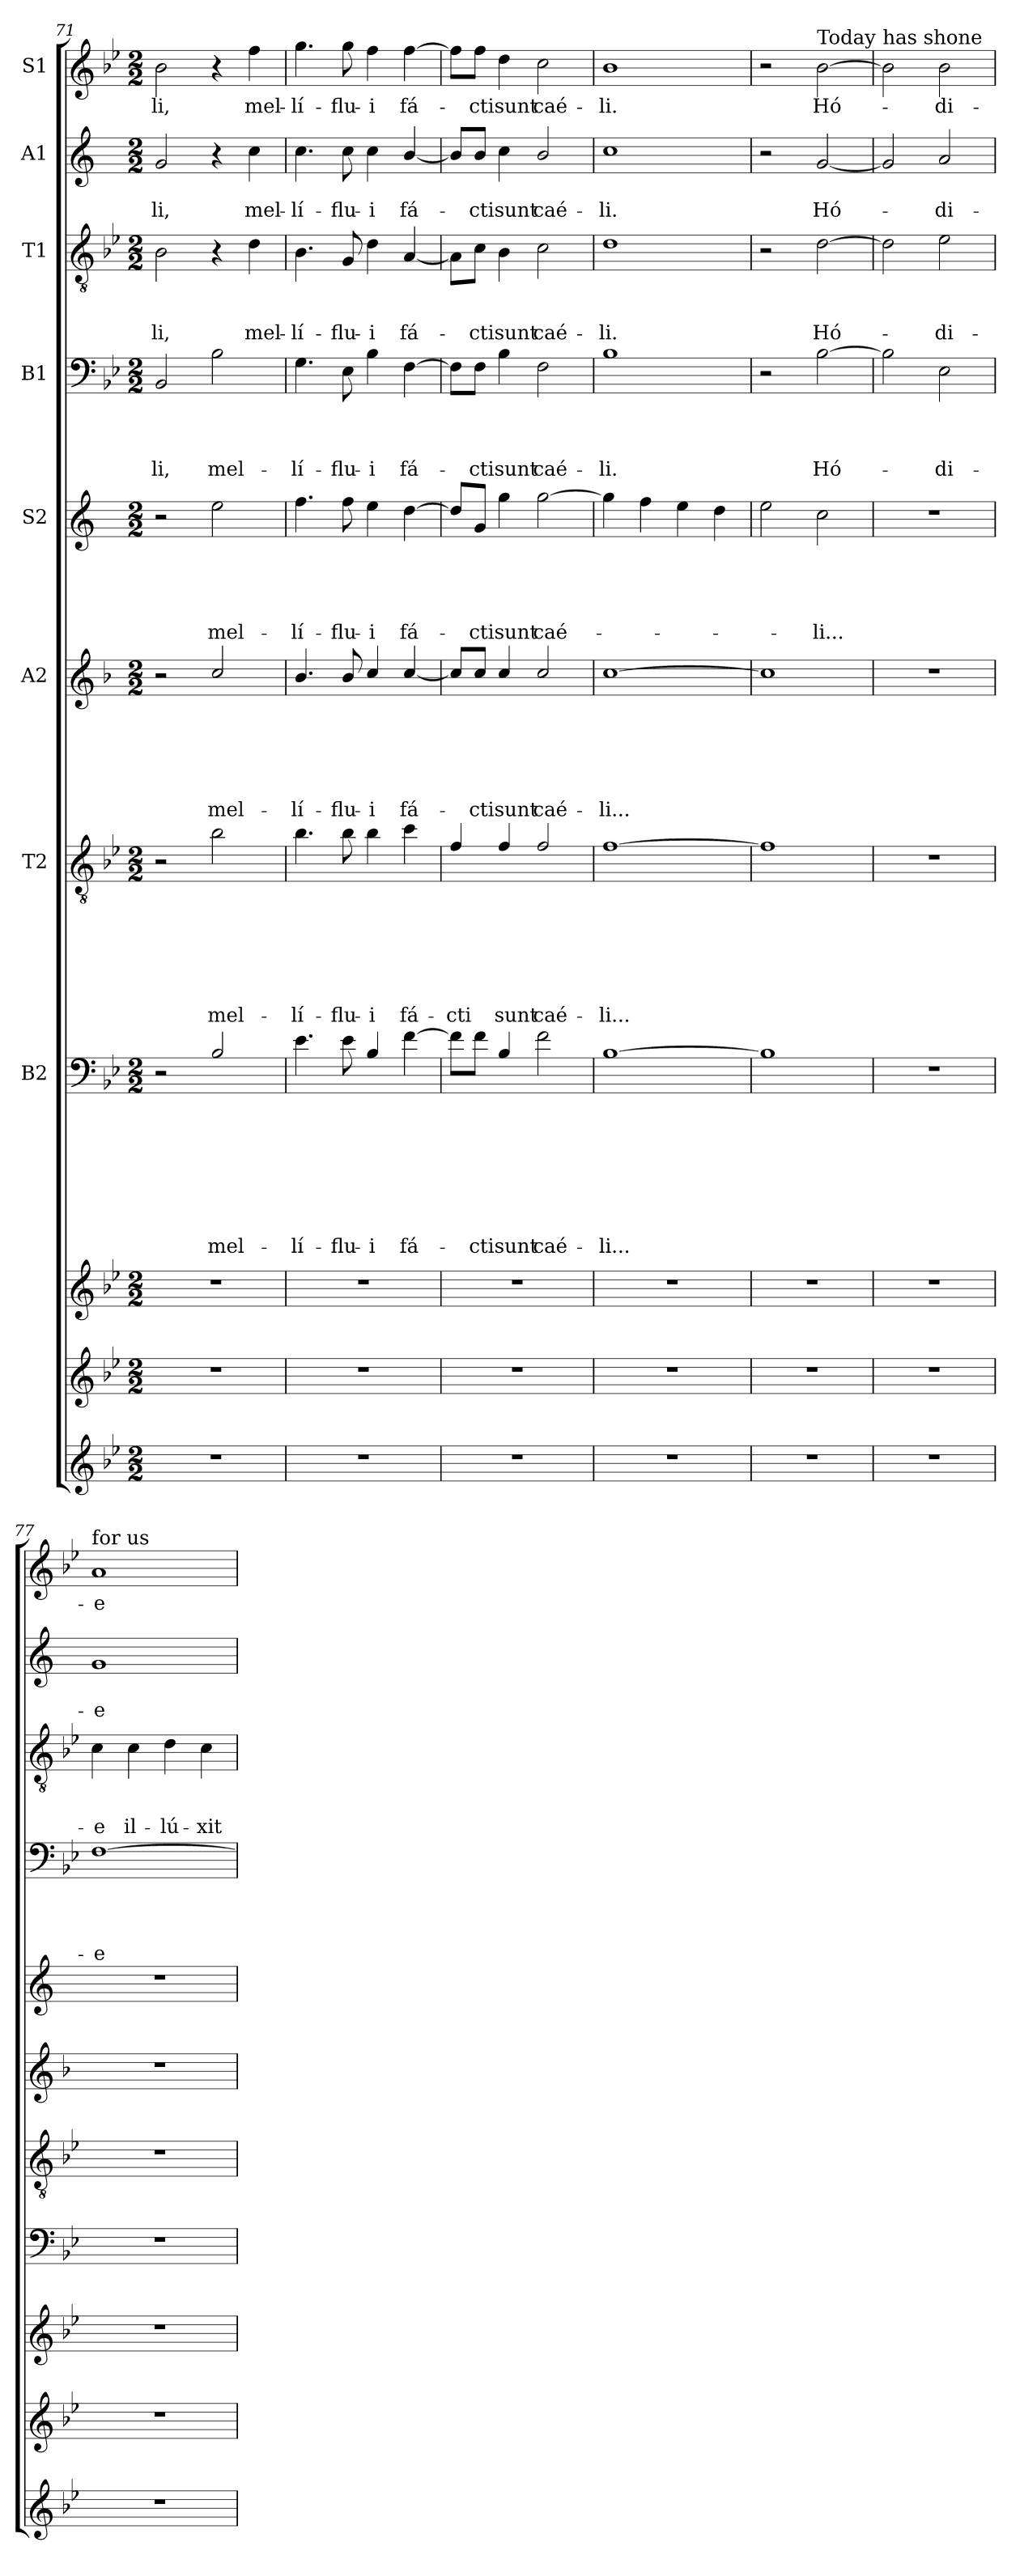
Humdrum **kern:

**kern	**kern	**kern	**kern	**text	**text	**text	**text	**text	**text	**text	**text	**kern	**text	**text	**text	**text	**text	**text	**text	**kern	**text	**text	**text	**text	**text	**text	**kern	**text	**text	**text	**text	**text	**kern	**text	**text	**text	**text	**kern	**text	**text	**text	**kern	**text	**text	**kern	**text
*part11	*part10	*part9	*part8	*part8	*part8	*part8	*part8	*part8	*part8	*part8	*part8	*part7	*part7	*part7	*part7	*part7	*part7	*part7	*part7	*part6	*part6	*part6	*part6	*part6	*part6	*part6	*part5	*part5	*part5	*part5	*part5	*part5	*part4	*part4	*part4	*part4	*part4	*part3	*part3	*part3	*part3	*part2	*part2	*part2	*part1	*part1
*staff11	*staff10	*staff9	*staff8	*staff8	*staff8	*staff8	*staff8	*staff8	*staff8	*staff8	*staff8	*staff7	*staff7	*staff7	*staff7	*staff7	*staff7	*staff7	*staff7	*staff6	*staff6	*staff6	*staff6	*staff6	*staff6	*staff6	*staff5	*staff5	*staff5	*staff5	*staff5	*staff5	*staff4	*staff4	*staff4	*staff4	*staff4	*staff3	*staff3	*staff3	*staff3	*staff2	*staff2	*staff2	*staff1	*staff1
*	*	*	*I"B2	*	*	*	*	*	*	*	*	*I"T2	*	*	*	*	*	*	*	*I"A2	*	*	*	*	*	*	*I"S2	*	*	*	*	*	*I"B1	*	*	*	*	*I"T1	*	*	*	*I"A1	*	*	*I"S1	*
*clefG2	*clefG2	*clefG2	*clefF4	*	*	*	*	*	*	*	*	*clefGv2	*	*	*	*	*	*	*	*clefG2	*	*	*	*	*	*	*clefG2	*	*	*	*	*	*clefF4	*	*	*	*	*clefGv2	*	*	*	*clefG2	*	*	*clefG2	*
*	*	*	*ITrd7c12	*	*	*	*	*	*	*	*	*ITrd8c14	*	*	*	*	*	*	*	*ITrd4c7	*	*	*	*	*	*	*ITrd1c2	*	*	*	*	*	*	*	*	*	*	*	*	*	*	*ITrd1c2	*	*	*	*
*k[b-e-]	*k[b-e-]	*k[b-e-]	*k[b-e-]	*	*	*	*	*	*	*	*	*k[b-e-]	*	*	*	*	*	*	*	*k[b-e-]	*	*	*	*	*	*	*k[b-e-]	*	*	*	*	*	*k[b-e-]	*	*	*	*	*k[b-e-]	*	*	*	*k[b-e-]	*	*	*k[b-e-]	*
*B-:	*B-:	*B-:	*B-:	*	*	*	*	*	*	*	*	*B-:	*	*	*	*	*	*	*	*B-:	*	*	*	*	*	*	*B-:	*	*	*	*	*	*B-:	*	*	*	*	*B-:	*	*	*	*B-:	*	*	*B-:	*
*M2/2	*M2/2	*M2/2	*M2/2	*	*	*	*	*	*	*	*	*M2/2	*	*	*	*	*	*	*	*M2/2	*	*	*	*	*	*	*M2/2	*	*	*	*	*	*M2/2	*	*	*	*	*M2/2	*	*	*	*M2/2	*	*	*M2/2	*
=71	=71	=71	=71	=71	=71	=71	=71	=71	=71	=71	=71	=71	=71	=71	=71	=71	=71	=71	=71	=71	=71	=71	=71	=71	=71	=71	=71	=71	=71	=71	=71	=71	=71	=71	=71	=71	=71	=71	=71	=71	=71	=71	=71	=71	=71	=71
!	!	!	!	!	!	!	!	!	!	!	!	!	!	!	!	!	!	!	!	!	!	!	!	!	!	!	!	!	!	!	!	!	!	!	!	!	!LO:LY:b	!	!	!	!LO:LY:b	!	!	!LO:LY:b	!	!LO:LY:b
1r	1r	1r	2r	.	.	.	.	.	.	.	.	2r	.	.	.	.	.	.	.	2r	.	.	.	.	.	.	2r	.	.	.	.	.	2BB-/	.	.	.	-li,	2B-\	.	.	-li,	2f/	.	-li,	2b-\	-li,
!	!	!	!	!	!	!	!	!	!	!	!LO:LY:b	!	!	!	!	!	!	!	!LO:LY:b	!	!	!	!	!	!	!LO:LY:b	!	!	!	!	!	!LO:LY:b	!	!	!	!	!LO:LY:b	!	!	!	!	!	!	!	!	!
.	.	.	2BB-/	.	.	.	.	.	.	.	mel-	2B-\	.	.	.	.	.	.	mel-	2f/	.	.	.	.	.	mel-	2dd\	.	.	.	.	mel-	2B-\	.	.	.	mel-	4r	.	.	.	4r	.	.	4r	.
!	!	!	!	!	!	!	!	!	!	!	!	!	!	!	!	!	!	!	!	!	!	!	!	!	!	!	!	!	!	!	!	!	!	!	!	!	!	!	!	!	!LO:LY:b	!	!	!LO:LY:b	!	!LO:LY:b
.	.	.	.	.	.	.	.	.	.	.	.	.	.	.	.	.	.	.	.	.	.	.	.	.	.	.	.	.	.	.	.	.	.	.	.	.	.	4d\	.	.	mel-	4b-\	.	mel-	4ff\	mel-
=72	=72	=72	=72	=72	=72	=72	=72	=72	=72	=72	=72	=72	=72	=72	=72	=72	=72	=72	=72	=72	=72	=72	=72	=72	=72	=72	=72	=72	=72	=72	=72	=72	=72	=72	=72	=72	=72	=72	=72	=72	=72	=72	=72	=72	=72	=72
!	!	!	!	!	!	!	!	!	!	!	!LO:LY:b	!	!	!	!	!	!	!	!LO:LY:b	!	!	!	!	!	!	!LO:LY:b	!	!	!	!	!	!LO:LY:b	!	!	!	!	!LO:LY:b	!	!	!	!LO:LY:b	!	!	!LO:LY:b	!	!LO:LY:b
1r	1r	1r	4.E-\	.	.	.	.	.	.	.	-lí-	4.B-\	.	.	.	.	.	.	-lí-	4.e-/	.	.	.	.	.	-lí-	4.ee-\	.	.	.	.	-lí-	4.G\	.	.	.	-lí-	4.B-\	.	.	-lí-	4.b-\	.	-lí-	4.gg\	-lí-
!	!	!	!	!	!	!	!	!	!	!	!LO:LY:b	!	!	!	!	!	!	!	!LO:LY:b	!	!	!	!	!	!	!LO:LY:b	!	!	!	!	!	!LO:LY:b	!	!	!	!	!LO:LY:b	!	!	!	!LO:LY:b	!	!	!LO:LY:b	!	!LO:LY:b
.	.	.	8E-\	.	.	.	.	.	.	.	-flu-	8B-\	.	.	.	.	.	.	-flu-	8e-/	.	.	.	.	.	-flu-	8ee-\	.	.	.	.	-flu-	8E-\	.	.	.	-flu-	8G/	.	.	-flu-	8b-\	.	-flu-	8gg\	-flu-
!	!	!	!	!	!	!	!	!	!	!	!LO:LY:b	!	!	!	!	!	!	!	!LO:LY:b	!	!	!	!	!	!	!LO:LY:b	!	!	!	!	!	!LO:LY:b	!	!	!	!	!LO:LY:b	!	!	!	!LO:LY:b	!	!	!LO:LY:b	!	!LO:LY:b
.	.	.	4BB-/	.	.	.	.	.	.	.	-i	4B-\	.	.	.	.	.	.	-i	4f/	.	.	.	.	.	-i	4dd\	.	.	.	.	-i	4B-\	.	.	.	-i	4d\	.	.	-i	4b-\	.	-i	4ff\	-i
!	!	!	!	!	!	!	!	!	!	!	!LO:LY:b	!	!	!	!	!	!	!	!LO:LY:b	!	!	!	!	!	!	!LO:LY:b	!	!	!	!	!	!LO:LY:b	!	!	!	!	!LO:LY:b	!	!	!	!LO:LY:b	!	!	!LO:LY:b	!	!LO:LY:b
.	.	.	[4F\	.	.	.	.	.	.	.	fá-	4c\	.	.	.	.	.	.	fá-	[4f/	.	.	.	.	.	fá-	[4cc\	.	.	.	.	fá-	[4F\	.	.	.	fá-	[4A/	.	.	fá-	[4a/	.	fá-	[4ff\	fá-
!!LO:PB:g=z
=73	=73	=73	=73	=73	=73	=73	=73	=73	=73	=73	=73	=73	=73	=73	=73	=73	=73	=73	=73	=73	=73	=73	=73	=73	=73	=73	=73	=73	=73	=73	=73	=73	=73	=73	=73	=73	=73	=73	=73	=73	=73	=73	=73	=73	=73	=73
!	!	!	!	!	!	!	!	!	!	!	!	!	!	!	!	!	!	!	!LO:LY:b	!	!	!	!	!	!	!	!	!	!	!	!	!	!	!	!	!	!	!	!	!	!	!	!	!	!	!
1r	1r	1r	8F\L]	.	.	.	.	.	.	.	.	4F/	.	.	.	.	.	.	-cti	8f/L]	.	.	.	.	.	.	8cc/L]	.	.	.	.	.	8F\L]	.	.	.	.	8A\L]	.	.	.	8a/L]	.	.	8ff\L]	.
!	!	!	!	!	!	!	!	!	!	!	!LO:LY:b	!	!	!	!	!	!	!	!	!	!	!	!	!	!	!LO:LY:b	!	!	!	!	!	!LO:LY:b	!	!	!	!	!LO:LY:b	!	!	!	!LO:LY:b	!	!	!LO:LY:b	!	!LO:LY:b
.	.	.	8F\J	.	.	.	.	.	.	.	-cti	.	.	.	.	.	.	.	.	8f/J	.	.	.	.	.	-cti	8f/J	.	.	.	.	-cti	8F\J	.	.	.	-cti	8c\J	.	.	-cti	8a/J	.	-cti	8ff\J	-cti
!	!	!	!	!	!	!	!	!	!	!	!LO:LY:b	!	!	!	!	!	!	!	!LO:LY:b	!	!	!	!	!	!	!LO:LY:b	!	!	!	!	!	!LO:LY:b	!	!	!	!	!LO:LY:b	!	!	!	!LO:LY:b	!	!	!LO:LY:b	!	!LO:LY:b
.	.	.	4BB-/	.	.	.	.	.	.	.	sunt	4F/	.	.	.	.	.	.	sunt	4f/	.	.	.	.	.	sunt	4ff\	.	.	.	.	sunt	4B-\	.	.	.	sunt	4B-\	.	.	sunt	4b-\	.	sunt	4dd\	sunt
!	!	!	!	!	!	!	!	!	!	!	!LO:LY:b	!	!	!	!	!	!	!	!LO:LY:b	!	!	!	!	!	!	!LO:LY:b	!	!	!	!	!	!LO:LY:b	!	!	!	!	!LO:LY:b	!	!	!	!LO:LY:b	!	!	!LO:LY:b	!	!LO:LY:b
.	.	.	2F\	.	.	.	.	.	.	.	caé-	2F/	.	.	.	.	.	.	caé-	2f/	.	.	.	.	.	caé-	[2ff\	.	.	.	.	caé-	2F\	.	.	.	caé-	2c\	.	.	caé-	2a/	.	caé-	2cc\	caé-
=74	=74	=74	=74	=74	=74	=74	=74	=74	=74	=74	=74	=74	=74	=74	=74	=74	=74	=74	=74	=74	=74	=74	=74	=74	=74	=74	=74	=74	=74	=74	=74	=74	=74	=74	=74	=74	=74	=74	=74	=74	=74	=74	=74	=74	=74	=74
!	!	!	!	!	!	!	!	!	!	!	!LO:LY:b	!	!	!	!	!	!	!	!LO:LY:b	!	!	!	!	!	!	!LO:LY:b	!	!	!	!	!	!	!	!	!	!	!LO:LY:b	!	!	!	!LO:LY:b	!	!	!LO:LY:b	!	!LO:LY:b
1r	1r	1r	[1BB-	.	.	.	.	.	.	.	-li...	[1F	.	.	.	.	.	.	-li...	[1f	.	.	.	.	.	-li...	4ff\]	.	.	.	.	.	1B-	.	.	.	-li.	1d	.	.	-li.	1b-	.	-li.	1b-	-li.
.	.	.	.	.	.	.	.	.	.	.	.	.	.	.	.	.	.	.	.	.	.	.	.	.	.	.	4ee-\	.	.	.	.	.	.	.	.	.	.	.	.	.	.	.	.	.	.	.
.	.	.	.	.	.	.	.	.	.	.	.	.	.	.	.	.	.	.	.	.	.	.	.	.	.	.	4dd\	.	.	.	.	.	.	.	.	.	.	.	.	.	.	.	.	.	.	.
.	.	.	.	.	.	.	.	.	.	.	.	.	.	.	.	.	.	.	.	.	.	.	.	.	.	.	4cc\	.	.	.	.	.	.	.	.	.	.	.	.	.	.	.	.	.	.	.
=75	=75	=75	=75	=75	=75	=75	=75	=75	=75	=75	=75	=75	=75	=75	=75	=75	=75	=75	=75	=75	=75	=75	=75	=75	=75	=75	=75	=75	=75	=75	=75	=75	=75	=75	=75	=75	=75	=75	=75	=75	=75	=75	=75	=75	=75	=75
1r	1r	1r	1BB-]	.	.	.	.	.	.	.	.	1F]	.	.	.	.	.	.	.	1f]	.	.	.	.	.	.	2dd\	.	.	.	.	.	2r	.	.	.	.	2r	.	.	.	2r	.	.	2r	.
!	!	!	!	!	!	!	!	!	!	!	!	!	!	!	!	!	!	!	!	!	!	!	!	!	!	!	!	!	!	!	!	!	!	!	!	!	!	!	!	!	!	!	!	!	!LO:TX:a:t=Today	!
!	!	!	!	!	!	!	!	!	!	!	!	!	!	!	!	!	!	!	!	!	!	!	!	!	!	!	!	!	!	!	!	!LO:LY:b	!	!	!	!	!LO:LY:b	!	!	!	!LO:LY:b	!	!	!LO:LY:b	!	!LO:LY:b
.	.	.	.	.	.	.	.	.	.	.	.	.	.	.	.	.	.	.	.	.	.	.	.	.	.	.	2b-\	.	.	.	.	-li...	[2B-\	.	.	.	Hó-	[2d\	.	.	Hó-	[2f/	.	Hó-	[2b-\	Hó-
=76	=76	=76	=76	=76	=76	=76	=76	=76	=76	=76	=76	=76	=76	=76	=76	=76	=76	=76	=76	=76	=76	=76	=76	=76	=76	=76	=76	=76	=76	=76	=76	=76	=76	=76	=76	=76	=76	=76	=76	=76	=76	=76	=76	=76	=76	=76
!	!	!	!	!	!	!	!	!	!	!	!	!	!	!	!	!	!	!	!	!	!	!	!	!	!	!	!	!	!	!	!	!	!	!	!	!	!	!	!	!	!	!	!	!	!LO:TX:a:t=has shone	!
1r	1r	1r	1r	.	.	.	.	.	.	.	.	1r	.	.	.	.	.	.	.	1r	.	.	.	.	.	.	1r	.	.	.	.	.	2B-\]	.	.	.	.	2d\]	.	.	.	2f/]	.	.	2b-\]	.
!	!	!	!	!	!	!	!	!	!	!	!	!	!	!	!	!	!	!	!	!	!	!	!	!	!	!	!	!	!	!	!	!	!	!	!	!	!LO:LY:b	!	!	!	!LO:LY:b	!	!	!LO:LY:b	!	!LO:LY:b
.	.	.	.	.	.	.	.	.	.	.	.	.	.	.	.	.	.	.	.	.	.	.	.	.	.	.	.	.	.	.	.	.	2E-\	.	.	.	-di-	2e-\	.	.	-di-	2g/	.	-di-	2b-\	-di-
=77	=77	=77	=77	=77	=77	=77	=77	=77	=77	=77	=77	=77	=77	=77	=77	=77	=77	=77	=77	=77	=77	=77	=77	=77	=77	=77	=77	=77	=77	=77	=77	=77	=77	=77	=77	=77	=77	=77	=77	=77	=77	=77	=77	=77	=77	=77
!	!	!	!	!	!	!	!	!	!	!	!	!	!	!	!	!	!	!	!	!	!	!	!	!	!	!	!	!	!	!	!	!	!	!	!	!	!	!	!	!	!	!	!	!	!LO:TX:a:t=for us	!
!	!	!	!	!	!	!	!	!	!	!	!	!	!	!	!	!	!	!	!	!	!	!	!	!	!	!	!	!	!	!	!	!	!	!	!	!	!LO:LY:b	!	!	!	!LO:LY:b	!	!	!LO:LY:b	!	!LO:LY:b
1r	1r	1r	1r	.	.	.	.	.	.	.	.	1r	.	.	.	.	.	.	.	1r	.	.	.	.	.	.	1r	.	.	.	.	.	[1F	.	.	.	-e	4c\	.	.	-e	1f	.	-e	1a	-e
!	!	!	!	!	!	!	!	!	!	!	!	!	!	!	!	!	!	!	!	!	!	!	!	!	!	!	!	!	!	!	!	!	!	!	!	!	!	!	!	!	!LO:LY:b	!	!	!	!	!
.	.	.	.	.	.	.	.	.	.	.	.	.	.	.	.	.	.	.	.	.	.	.	.	.	.	.	.	.	.	.	.	.	.	.	.	.	.	4c\	.	.	il-	.	.	.	.	.
!	!	!	!	!	!	!	!	!	!	!	!	!	!	!	!	!	!	!	!	!	!	!	!	!	!	!	!	!	!	!	!	!	!	!	!	!	!	!	!	!	!LO:LY:b	!	!	!	!	!
.	.	.	.	.	.	.	.	.	.	.	.	.	.	.	.	.	.	.	.	.	.	.	.	.	.	.	.	.	.	.	.	.	.	.	.	.	.	4d\	.	.	-lú-	.	.	.	.	.
!	!	!	!	!	!	!	!	!	!	!	!	!	!	!	!	!	!	!	!	!	!	!	!	!	!	!	!	!	!	!	!	!	!	!	!	!	!	!	!	!	!LO:LY:b	!	!	!	!	!
.	.	.	.	.	.	.	.	.	.	.	.	.	.	.	.	.	.	.	.	.	.	.	.	.	.	.	.	.	.	.	.	.	.	.	.	.	.	4c\	.	.	-xit	.	.	.	.	.
=	=	=	=	=	=	=	=	=	=	=	=	=	=	=	=	=	=	=	=	=	=	=	=	=	=	=	=	=	=	=	=	=	=	=	=	=	=	=	=	=	=	=	=	=	=	=
*-	*-	*-	*-	*-	*-	*-	*-	*-	*-	*-	*-	*-	*-	*-	*-	*-	*-	*-	*-	*-	*-	*-	*-	*-	*-	*-	*-	*-	*-	*-	*-	*-	*-	*-	*-	*-	*-	*-	*-	*-	*-	*-	*-	*-	*-	*-
